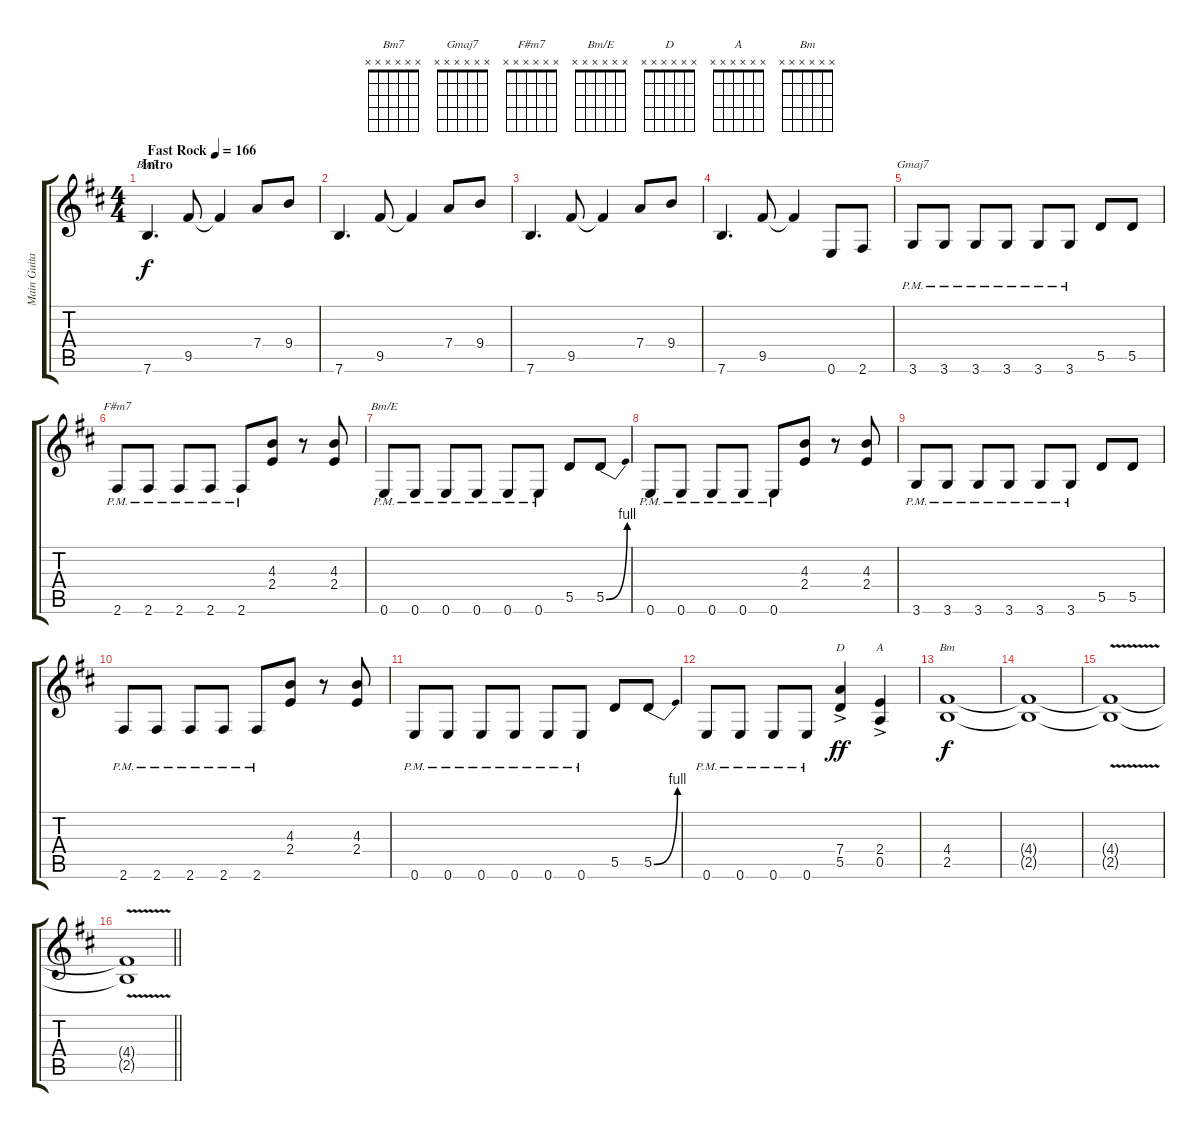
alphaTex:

\track ("Main Guitar" "Main Guita") {instrument distortionguitar}
\staff {score tabs}
\tuning (E4 B3 G3 D3 A2 E2) {hide}
\chord ("Bm7" x x x x x x)
\chord ("Gmaj7" x x x x x x)
\chord ("F#m7" x x x x x x)
\chord ("Bm/E" x x x x x x)
\chord ("D" x x x x x x)
\chord ("A" x x x x x x)
\chord ("Bm" x x x x x x)
\ts (4 4)
\section ("" "Intro")
\tempo (166 "Fast Rock")
\clef g2
\ks d
7.6.4{d ch "Bm7" dy f instrument distortionguitar} 9.5.8 9.5{t}.4 7.4.8 9.4.8 |
7.6.4{d} 9.5.8 9.5{t}.4 7.4.8 9.4.8 |
7.6.4{d} 9.5.8 9.5{t}.4 7.4.8 9.4.8 |
7.6.4{d} 9.5.8 9.5{t}.4 0.6.8 2.6.8 |
3.6{pm}.8{ch "Gmaj7"} 3.6{pm}.8 3.6{pm}.8 3.6{pm}.8 3.6{pm}.8 3.6{pm}.8 5.5.8 5.5.8 |
2.6{pm}.8{ch "F#m7"} 2.6{pm}.8 2.6{pm}.8 2.6{pm}.8 2.6{pm}.8 (4.3 2.4).8 r.8 (4.3 2.4).8 |
0.6{pm}.8{ch "Bm/E"} 0.6{pm}.8 0.6{pm}.8 0.6{pm}.8 0.6{pm}.8 0.6{pm}.8 5.5.8 5.5{be (bend 0 0 60 4)}.8 |
0.6{pm}.8 0.6{pm}.8 0.6{pm}.8 0.6{pm}.8 0.6{pm}.8 (4.3 2.4).8 r.8 (4.3 2.4).8 |
3.6{pm}.8 3.6{pm}.8 3.6{pm}.8 3.6{pm}.8 3.6{pm}.8 3.6{pm}.8 5.5.8 5.5.8 |
2.6{pm}.8 2.6{pm}.8 2.6{pm}.8 2.6{pm}.8 2.6{pm}.8 (4.3 2.4).8 r.8 (4.3 2.4).8 |
0.6{pm}.8 0.6{pm}.8 0.6{pm}.8 0.6{pm}.8 0.6{pm}.8 0.6{pm}.8 5.5.8 5.5{be (bend 0 0 60 4)}.8 |
0.6{pm}.8 0.6{pm}.8 0.6{pm}.8 0.6{pm}.8 (7.4{ac} 5.5{ac}).4{ch "D" dy ff} (2.4{ac} 0.5{ac}).4{ch "A"} |
(4.4 2.5).1{ch "Bm" dy f} |
(4.4{t} 2.5{t}).1 |
(4.4{v t} 2.5{v t}).1 |
\barLineRight lightlight
(4.4{t} 2.5{t}).1
